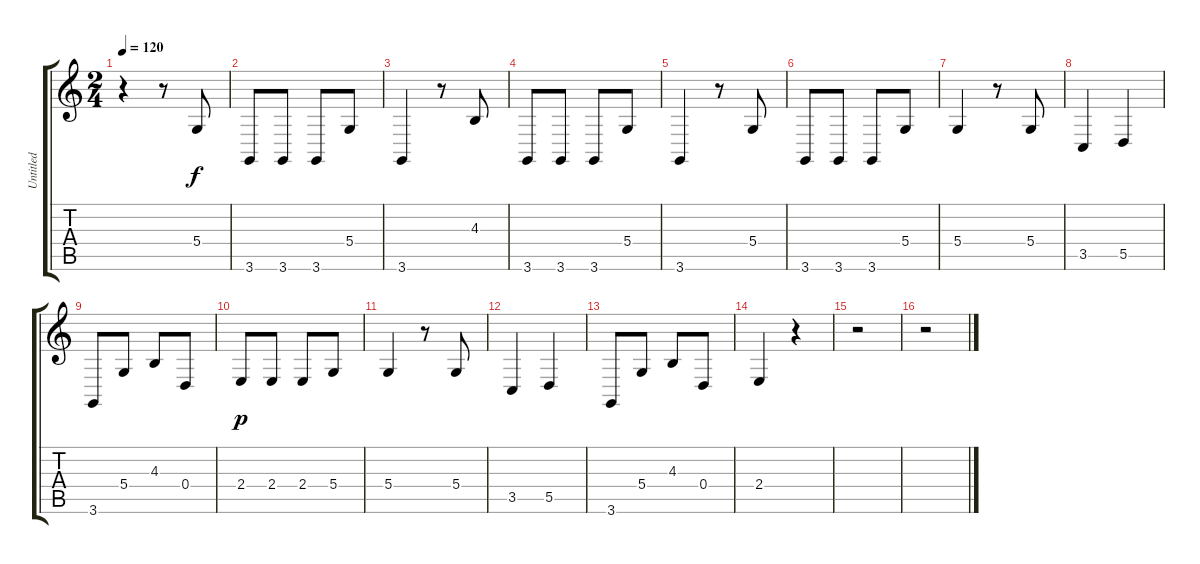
\track ("Untitled" "Untitled") {instrument viola}
\staff {score tabs}
\tuning (E4 B3 G3 D3 A2 E2) {hide}
\ts (2 4)
\tempo 120
\clef g2
\ks c
r.4{dy f} r.8 5.4.8 |
3.6.8 3.6.8 3.6.8 5.4.8 |
3.6.4 r.8 4.3.8 |
3.6.8 3.6.8 3.6.8 5.4.8 |
3.6.4 r.8 5.4.8 |
3.6.8 3.6.8 3.6.8 5.4.8 |
5.4.4 r.8 5.4.8 |
3.5.4 5.5.4 |
3.6.8 5.4.8 4.3.8 0.4.8 |
2.4.8{dy p} 2.4.8 2.4.8 5.4.8 |
5.4.4 r.8 5.4.8 |
3.5.4 5.5.4 |
3.6.8 5.4.8 4.3.8 0.4.8 |
2.4.4 r.4 |
r.2 |
r.2
